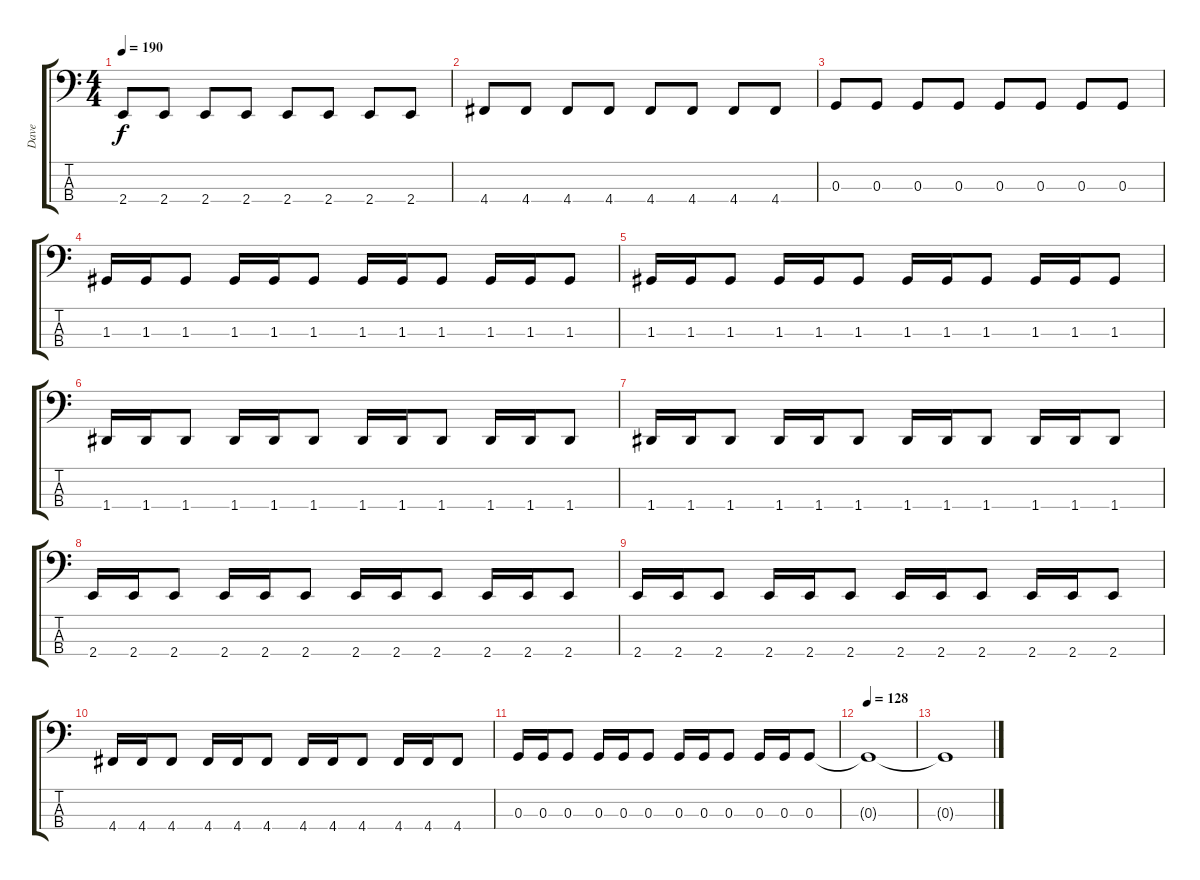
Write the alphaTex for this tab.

\track ("Dave" "Dave") {instrument electricbasspick}
\staff {score tabs}
\tuning (F2 C2 G1 D1) {hide}
\ts (4 4)
\tempo 190
\clef f4
\ks c
2.4.8{dy f} 2.4.8 2.4.8 2.4.8 2.4.8 2.4.8 2.4.8 2.4.8 |
4.4.8 4.4.8 4.4.8 4.4.8 4.4.8 4.4.8 4.4.8 4.4.8 |
0.3.8 0.3.8 0.3.8 0.3.8 0.3.8 0.3.8 0.3.8 0.3.8 |
1.3.16 1.3.16 1.3.8 1.3.16 1.3.16 1.3.8 1.3.16 1.3.16 1.3.8 1.3.16 1.3.16 1.3.8 |
1.3.16 1.3.16 1.3.8 1.3.16 1.3.16 1.3.8 1.3.16 1.3.16 1.3.8 1.3.16 1.3.16 1.3.8 |
1.4.16 1.4.16 1.4.8 1.4.16 1.4.16 1.4.8 1.4.16 1.4.16 1.4.8 1.4.16 1.4.16 1.4.8 |
1.4.16 1.4.16 1.4.8 1.4.16 1.4.16 1.4.8 1.4.16 1.4.16 1.4.8 1.4.16 1.4.16 1.4.8 |
2.4.16 2.4.16 2.4.8 2.4.16 2.4.16 2.4.8 2.4.16 2.4.16 2.4.8 2.4.16 2.4.16 2.4.8 |
2.4.16 2.4.16 2.4.8 2.4.16 2.4.16 2.4.8 2.4.16 2.4.16 2.4.8 2.4.16 2.4.16 2.4.8 |
4.4.16 4.4.16 4.4.8 4.4.16 4.4.16 4.4.8 4.4.16 4.4.16 4.4.8 4.4.16 4.4.16 4.4.8 |
0.3.16 0.3.16 0.3.8 0.3.16 0.3.16 0.3.8 0.3.16 0.3.16 0.3.8 0.3.16 0.3.16 0.3.8 |
\tempo 125
\tempo 128
0.3{t}.1 |
0.3{t}.1
